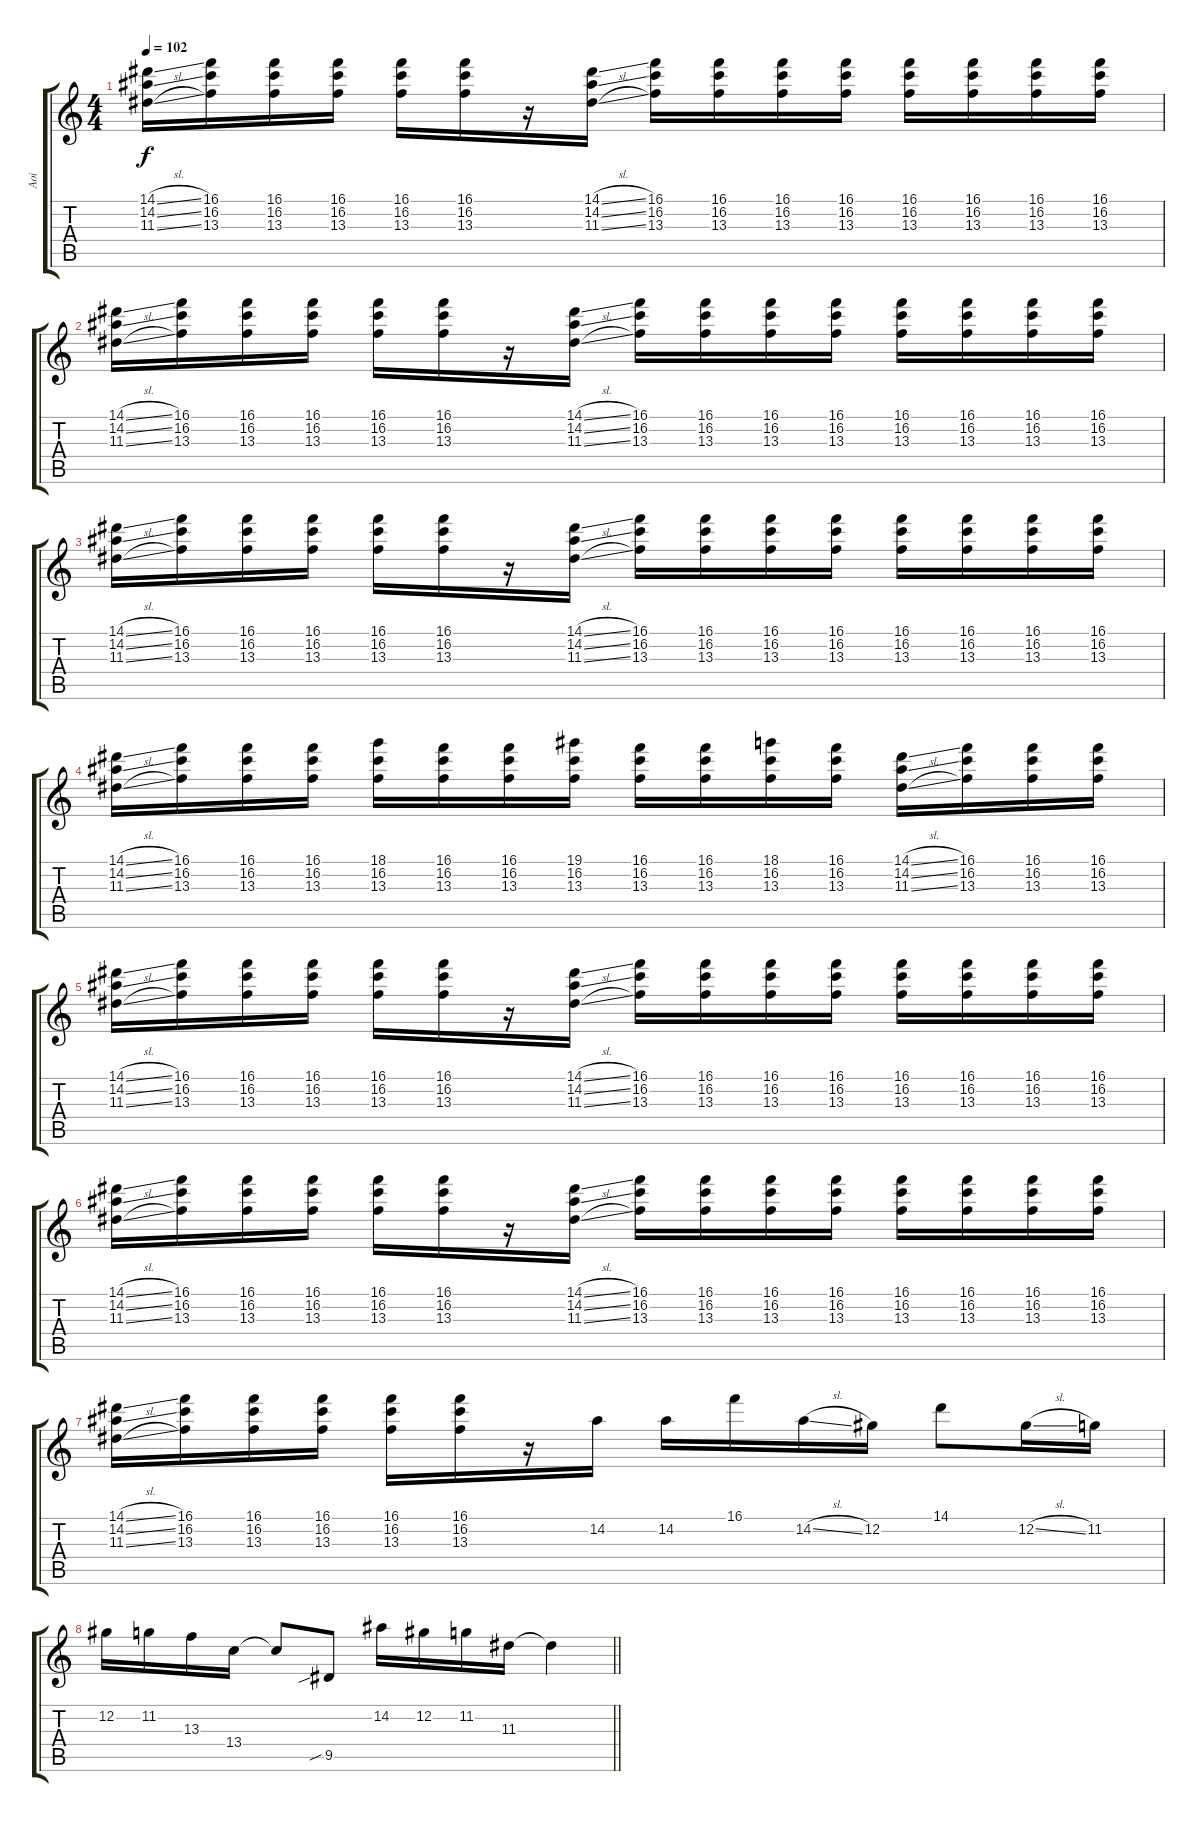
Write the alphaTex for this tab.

\track ("Aoi" "Aoi") {instrument distortionguitar}
\staff {score tabs}
\tuning (Db4 Ab3 E3 B2 Gb2 B1) {hide}
\ts (4 4)
\tempo 102
\clef g2
\ks c
(14.1{sl} 14.2{sl} 11.3{sl}).16{dy f} (16.1 16.2 13.3).16 (16.1 16.2 13.3).16 (16.1 16.2 13.3).16 (16.1 16.2 13.3).16 (16.1 16.2 13.3).16 r.16 (14.1{sl} 14.2{sl} 11.3{sl}).16 (16.1 16.2 13.3).16 (16.1 16.2 13.3).16 (16.1 16.2 13.3).16 (16.1 16.2 13.3).16 (16.1 16.2 13.3).16 (16.1 16.2 13.3).16 (16.1 16.2 13.3).16 (16.1 16.2 13.3).16 |
(14.1{sl} 14.2{sl} 11.3{sl}).16 (16.1 16.2 13.3).16 (16.1 16.2 13.3).16 (16.1 16.2 13.3).16 (16.1 16.2 13.3).16 (16.1 16.2 13.3).16 r.16 (14.1{sl} 14.2{sl} 11.3{sl}).16 (16.1 16.2 13.3).16 (16.1 16.2 13.3).16 (16.1 16.2 13.3).16 (16.1 16.2 13.3).16 (16.1 16.2 13.3).16 (16.1 16.2 13.3).16 (16.1 16.2 13.3).16 (16.1 16.2 13.3).16 |
(14.1{sl} 14.2{sl} 11.3{sl}).16 (16.1 16.2 13.3).16 (16.1 16.2 13.3).16 (16.1 16.2 13.3).16 (16.1 16.2 13.3).16 (16.1 16.2 13.3).16 r.16 (14.1{sl} 14.2{sl} 11.3{sl}).16 (16.1 16.2 13.3).16 (16.1 16.2 13.3).16 (16.1 16.2 13.3).16 (16.1 16.2 13.3).16 (16.1 16.2 13.3).16 (16.1 16.2 13.3).16 (16.1 16.2 13.3).16 (16.1 16.2 13.3).16 |
(14.1{sl} 14.2{sl} 11.3{sl}).16 (16.1 16.2 13.3).16 (16.1 16.2 13.3).16 (16.1 16.2 13.3).16 (18.1 16.2 13.3).16 (16.1 16.2 13.3).16 (16.1 16.2 13.3).16 (19.1 16.2 13.3).16 (16.1 16.2 13.3).16 (16.1 16.2 13.3).16 (18.1 16.2 13.3).16 (16.1 16.2 13.3).16 (14.1{sl} 14.2{sl} 11.3{sl}).16 (16.1 16.2 13.3).16 (16.1 16.2 13.3).16 (16.1 16.2 13.3).16 |
(14.1{sl} 14.2{sl} 11.3{sl}).16 (16.1 16.2 13.3).16 (16.1 16.2 13.3).16 (16.1 16.2 13.3).16 (16.1 16.2 13.3).16 (16.1 16.2 13.3).16 r.16 (14.1{sl} 14.2{sl} 11.3{sl}).16 (16.1 16.2 13.3).16 (16.1 16.2 13.3).16 (16.1 16.2 13.3).16 (16.1 16.2 13.3).16 (16.1 16.2 13.3).16 (16.1 16.2 13.3).16 (16.1 16.2 13.3).16 (16.1 16.2 13.3).16 |
(14.1{sl} 14.2{sl} 11.3{sl}).16 (16.1 16.2 13.3).16 (16.1 16.2 13.3).16 (16.1 16.2 13.3).16 (16.1 16.2 13.3).16 (16.1 16.2 13.3).16 r.16 (14.1{sl} 14.2{sl} 11.3{sl}).16 (16.1 16.2 13.3).16 (16.1 16.2 13.3).16 (16.1 16.2 13.3).16 (16.1 16.2 13.3).16 (16.1 16.2 13.3).16 (16.1 16.2 13.3).16 (16.1 16.2 13.3).16 (16.1 16.2 13.3).16 |
(14.1{sl} 14.2{sl} 11.3{sl}).16 (16.1 16.2 13.3).16 (16.1 16.2 13.3).16 (16.1 16.2 13.3).16 (16.1 16.2 13.3).16 (16.1 16.2 13.3).16 r.16 14.2.16 14.2.16 16.1.16 14.2{sl}.16 12.2.16 14.1.8 12.2{sl}.16 11.2.16 |
\barLineRight lightlight
12.2.16 11.2.16 13.3.16 13.4.16 13.4{t}.8 9.5{sib}.8 14.2.16 12.2.16 11.2.16 11.3.16 11.3{t}.4
